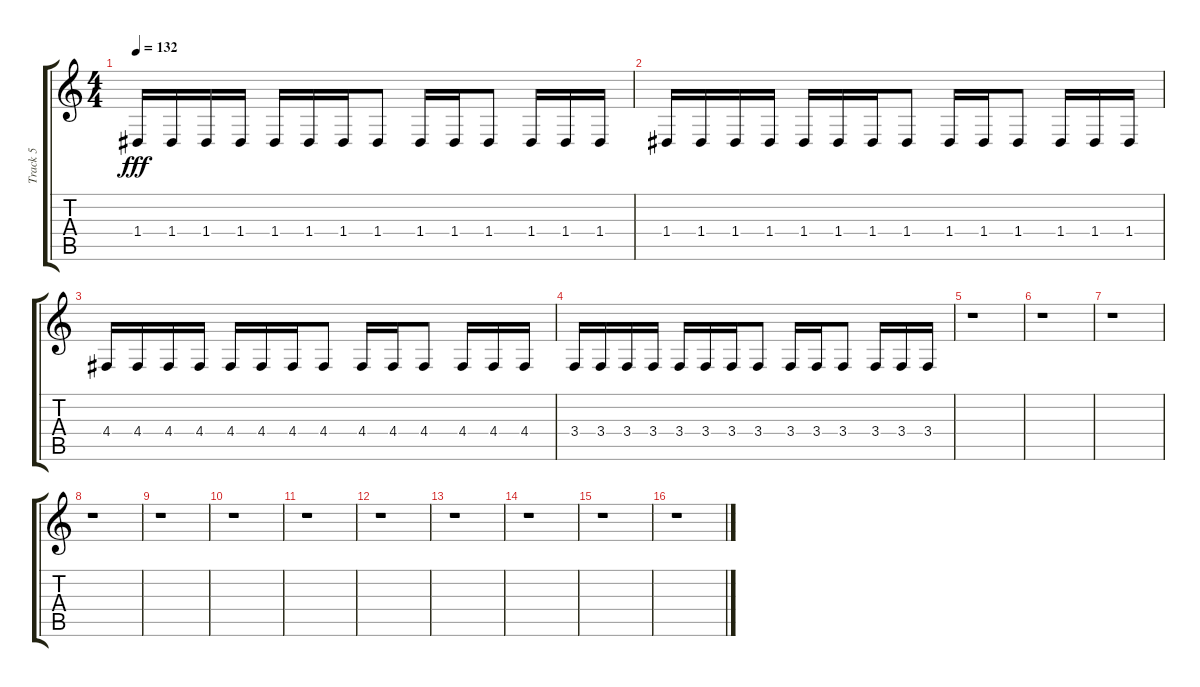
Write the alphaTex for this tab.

\track ("Track 5" "Track 5") {instrument oboe}
\staff {score tabs}
\tuning (E4 B3 G3 D3 A2 E2) {hide}
\ts (4 4)
\tempo 132
\clef g2
\ks c
1.4.16{dy fff} 1.4.16 1.4.16 1.4.16 1.4.16 1.4.16 1.4.16 1.4.8 1.4.16 1.4.16 1.4.8 1.4.16 1.4.16 1.4.16 |
1.4.16 1.4.16 1.4.16 1.4.16 1.4.16 1.4.16 1.4.16 1.4.8 1.4.16 1.4.16 1.4.8 1.4.16 1.4.16 1.4.16 |
4.4.16 4.4.16 4.4.16 4.4.16 4.4.16 4.4.16 4.4.16 4.4.8 4.4.16 4.4.16 4.4.8 4.4.16 4.4.16 4.4.16 |
3.4.16 3.4.16 3.4.16 3.4.16 3.4.16 3.4.16 3.4.16 3.4.8 3.4.16 3.4.16 3.4.8 3.4.16 3.4.16 3.4.16 |
r.1 |
r.1 |
r.1 |
r.1 |
r.1 |
r.1 |
r.1 |
r.1 |
r.1 |
r.1 |
r.1 |
r.1
